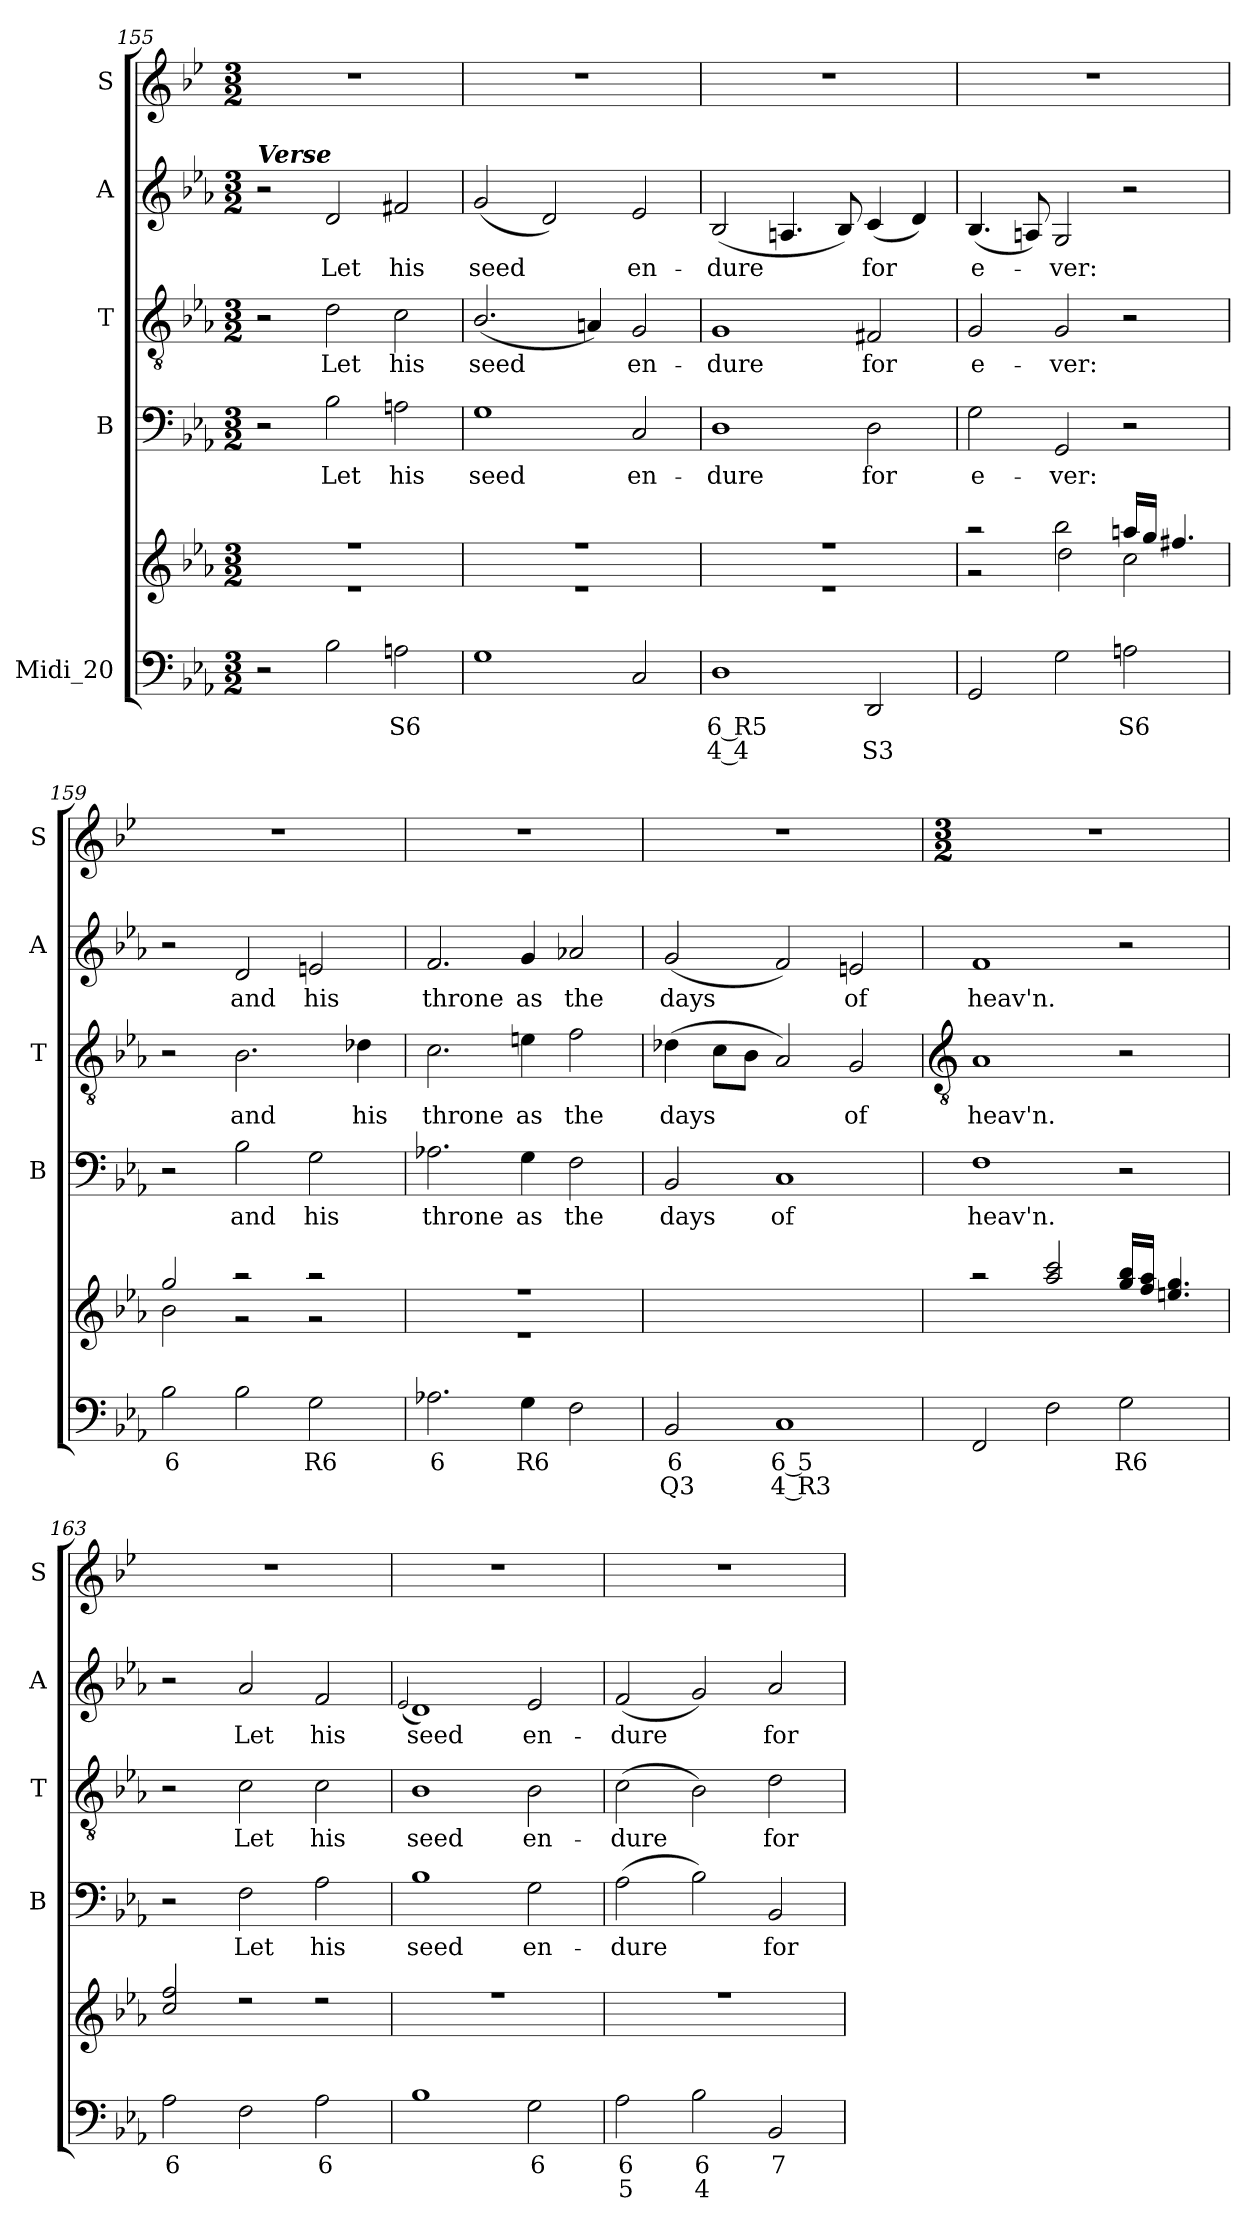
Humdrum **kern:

**kern	**text	**text	**kern	**kern	**text	**kern	**text	**kern	**text	**kern
*part5	*part5	*part5	*part5	*part4	*part4	*part3	*part3	*part2	*part2	*part1
*staff6	*staff6	*staff6	*staff5	*staff4	*staff4	*staff3	*staff3	*staff2	*staff2	*staff1
*I"Midi_20	*	*	*	*I"B	*	*I"T	*	*I"A	*	*I"S
*	*	*	*	*I'B	*	*I'T	*	*I'A	*	*I'S
!!LO:LB:g=z
*clefF4	*	*	*clefG2	*clefF4	*	*clefGv2	*	*clefG2	*	*clefG2
*k[b-e-a-]	*	*	*k[b-e-a-]	*k[b-e-a-]	*	*k[b-e-a-]	*	*k[b-e-a-]	*	*k[b-e-]
*E-:	*	*	*E-:	*E-:	*	*E-:	*	*E-:	*	*B-:
*M3/2	*	*	*M3/2	*M3/2	*	*M3/2	*	*M3/2	*	*M3/2
=155	=155	=155	=155	=155	=155	=155	=155	=155	=155	=155
*	*	*	*^	*	*	*	*	*	*	*
!	!	!	!	!	!	!	!	!	!LO:TX:a:Bi:t=Verse	!	!
!	!	!	!LO:N:vis=1	!LO:N:vis=1	!	!	!	!	!	!	!
2r	.	.	1.r	1.r	2r	.	2r	.	2r	.	1.r
!	!	!	!	!	!	!LO:LY:b	!	!LO:LY:b	!	!LO:LY:b	!
2B-	.	.	.	.	2B-	Let	2d	Let	2d	Let	.
!	!LO:LY:b	!	!	!	!	!LO:LY:b	!	!LO:LY:b	!	!LO:LY:b	!
2An	S6	.	.	.	2An	his	2c	his	2f#X	his	.
=156	=156	=156	=156	=156	=156	=156	=156	=156	=156	=156	=156
!	!	!	!LO:N:vis=1	!LO:N:vis=1	!	!LO:LY:b	!	!LO:LY:b	!	!LO:LY:b	!
1G	.	.	1.r	1.r	1G	seed	(<2.B-/	seed	(<2g	seed	1.r
.	.	.	.	.	.	.	.	.	2d)	.	.
.	.	.	.	.	.	.	4An)	.	.	.	.
!	!	!	!	!	!	!LO:LY:b	!	!LO:LY:b	!	!LO:LY:b	!
2C	.	.	.	.	2C	en-	2G	en-	2e-	en-	.
=157	=157	=157	=157	=157	=157	=157	=157	=157	=157	=157	=157
!	!LO:LY:b	!LO:LY:b	!LO:N:vis=1	!LO:N:vis=1	!	!LO:LY:b	!	!LO:LY:b	!	!LO:LY:b	!
1D	6 R5	4 4	1.r	1.r	1D	-dure	1G	-dure	(<2B-	-dure	1.r
.	.	.	.	.	.	.	.	.	4.An	.	.
.	.	.	.	.	.	.	.	.	8B-)	.	.
!	!	!LO:LY:b	!	!	!	!LO:LY:b	!	!LO:LY:b	!	!LO:LY:b	!
2DD	.	S3	.	.	2D	for	2F#X	for	(<4c	for	.
.	.	.	.	.	.	.	.	.	4d)	.	.
=158	=158	=158	=158	=158	=158	=158	=158	=158	=158	=158	=158
!	!	!	!	!	!	!LO:LY:b	!	!LO:LY:b	!	!LO:LY:b	!
2GG	.	.	2r	2r	2G	e-	2G	e-	(<4.B-	e-	1.r
.	.	.	.	.	.	.	.	.	8An)	.	.
!	!	!	!	!	!	!LO:LY:b	!	!LO:LY:b	!	!LO:LY:b	!
2G	.	.	2bb-\	2dd\	2GG	-ver:	2G	-ver:	2G	ver:	.
!	!LO:LY:b	!	!	!	!	!	!	!	!	!	!
2An	S6	.	16aan/LL	2cc\	2r	.	2r	.	2r	.	.
.	.	.	16gg/JJ	.	.	.	.	.	.	.	.
.	.	.	4.ff#X/	.	.	.	.	.	.	.	.
=159	=159	=159	=159	=159	=159	=159	=159	=159	=159	=159	=159
!	!LO:LY:b	!	!	!	!	!	!	!	!	!	!
2B-	6	.	2gg/	2b-\	2r	.	2r	.	2r	.	1.r
!	!	!	!	!	!	!LO:LY:b	!	!LO:LY:b	!	!LO:LY:b	!
2B-	.	.	2r	2r	2B-	and	2.B-	and	2d	and	.
!	!LO:LY:b	!	!	!	!	!LO:LY:b	!	!	!	!LO:LY:b	!
2G	R6	.	2r	2r	2G	his	.	.	2en	his	.
!	!	!	!	!	!	!	!	!LO:LY:b	!	!	!
.	.	.	.	.	.	.	4d-X	his	.	.	.
=160	=160	=160	=160	=160	=160	=160	=160	=160	=160	=160	=160
!	!LO:LY:b	!	!LO:N:vis=1	!LO:N:vis=1	!	!LO:LY:b	!	!LO:LY:b	!	!LO:LY:b	!
2.A-X	6	.	1.r	1.r	2.A-X	throne	2.c	throne	2.f	throne	1.r
!	!LO:LY:b	!	!	!	!	!LO:LY:b	!	!LO:LY:b	!	!LO:LY:b	!
4G	R6	.	.	.	4G	as	4en	as	4g	as	.
!	!	!	!	!	!	!LO:LY:b	!	!LO:LY:b	!	!LO:LY:b	!
2F	.	.	.	.	2F	the	2f	the	2a-X	the	.
=161	=161	=161	=161	=161	=161	=161	=161	=161	=161	=161	=161
!	!LO:LY:b	!LO:LY:b	!	!	!	!LO:LY:b	!	!LO:LY:b	!	!LO:LY:b	!
2BB-	6	Q3	1.ryy	1.ryy	2BB-	days	(>4d-X	days	(<2g	days	1.r
.	.	.	.	.	.	.	8cL	.	.	.	.
.	.	.	.	.	.	.	8B-J	.	.	.	.
!	!LO:LY:b	!LO:LY:b	!	!	!	!LO:LY:b	!	!	!	!	!
1C	6 5	4 R3	.	.	1C	of	2A-)	.	2f)	.	.
!	!	!	!	!	!	!	!	!LO:LY:b	!	!LO:LY:b	!
.	.	.	.	.	.	.	2G	of	2en	of	.
!!LO:LB:g=z
=162	=162	=162	=162	=162	=162	=162	=162	=162	=162	=162	=162
*	*	*	*	*	*	*	*clefGv2	*	*	*	*
*	*	*	*	*	*	*	*	*	*	*	*M3/2
!	!	!	!	!LO:N:vis=1	!	!LO:LY:b	!	!LO:LY:b	!	!LO:LY:b	!
2FF	.	.	2r	1.ryy	1F	heav'n.	1A-	heav'n.	1f	heav'n.	1.r
2F	.	.	2aa- 2ccc	.	.	.	.	.	.	.	.
!	!LO:LY:b	!	!	!	!	!	!	!	!	!	!
2G	R6	.	16gg 16bb-LL	.	2r	.	2r	.	2r	.	.
.	.	.	16ff 16aa-JJ	.	.	.	.	.	.	.	.
.	.	.	4.een 4.gg	.	.	.	.	.	.	.	.
=163	=163	=163	=163	=163	=163	=163	=163	=163	=163	=163	=163
!	!LO:LY:b	!	!	!LO:N:vis=1	!	!	!	!	!	!	!
2A-	6	.	2cc 2ff	1.ryy	2r	.	2r	.	2r	.	1.r
!	!	!	!	!	!	!LO:LY:b	!	!LO:LY:b	!	!LO:LY:b	!
2F	.	.	2r	.	2F	Let	2c	Let	2a-	Let	.
!	!LO:LY:b	!	!	!	!	!LO:LY:b	!	!LO:LY:b	!	!LO:LY:b	!
2A-	6	.	2r	.	2A-	his	2c	his	2f	his	.
=164	=164	=164	=164	=164	=164	=164	=164	=164	=164	=164	=164
.	.	.	.	.	.	.	.	.	(<2qqe-/	.	.
!	!	!	!LO:N:vis=1	!LO:N:vis=1	!	!LO:LY:b	!	!LO:LY:b	!	!LO:LY:b	!
1B-	.	.	1.r	1.ryy	1B-	seed	1B-	seed	1d)	seed	1.r
!	!LO:LY:b	!	!	!	!	!LO:LY:b	!	!LO:LY:b	!	!LO:LY:b	!
2G	6	.	.	.	2G	en-	2B-	en-	2e-	en-	.
=165	=165	=165	=165	=165	=165	=165	=165	=165	=165	=165	=165
!	!LO:LY:b	!LO:LY:b	!LO:N:vis=1	!LO:N:vis=1	!	!LO:LY:b	!	!LO:LY:b	!	!LO:LY:b	!
2A-	6	5	1.r	1.ryy	(>2A-	-dure	(>2c	-dure	(<2f	-dure	1.r
!	!LO:LY:b	!LO:LY:b	!	!	!	!	!	!	!	!	!
2B-	6	4	.	.	2B-)	.	2B-)	.	2g)	.	.
!	!LO:LY:b	!	!	!	!	!LO:LY:b	!	!LO:LY:b	!	!LO:LY:b	!
2BB-	7	.	.	.	2BB-	for	2d	for	2a-	for	.
*	*	*	*v	*v	*	*	*	*	*	*	*
=	=	=	=	=	=	=	=	=	=	=
*-	*-	*-	*-	*-	*-	*-	*-	*-	*-	*-
